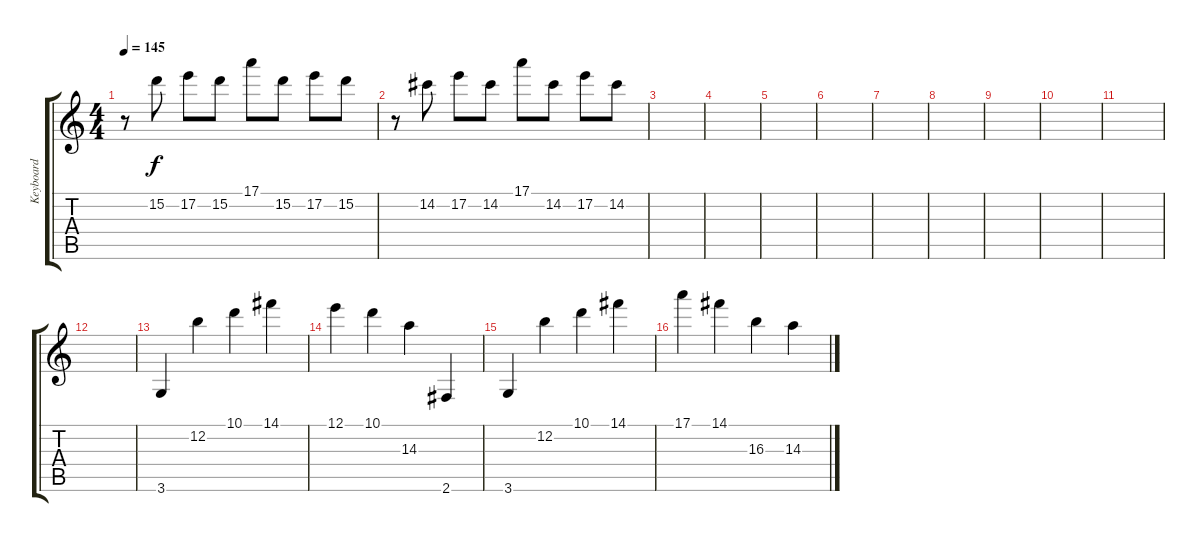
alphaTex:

\track ("Keyboard" "Keyboard") {instrument overdrivenguitar}
\staff {score tabs}
\tuning (E4 B3 G3 D3 A2 E2) {hide}
\ts (4 4)
\tempo 145
\clef g2
\ks c
r.8{dy f} 15.2.8 17.2.8 15.2.8 17.1.8 15.2.8 17.2.8 15.2.8 |
r.8 14.2.8 17.2.8 14.2.8 17.1.8 14.2.8 17.2.8 14.2.8 |
|
|
|
|
|
|
|
|
|
|
3.6.4{instrument vibraphone} 12.2.4 10.1.4 14.1.4 |
12.1.4 10.1.4 14.3.4 2.6.4 |
3.6.4 12.2.4 10.1.4 14.1.4 |
17.1.4 14.1.4 16.3.4 14.3.4
